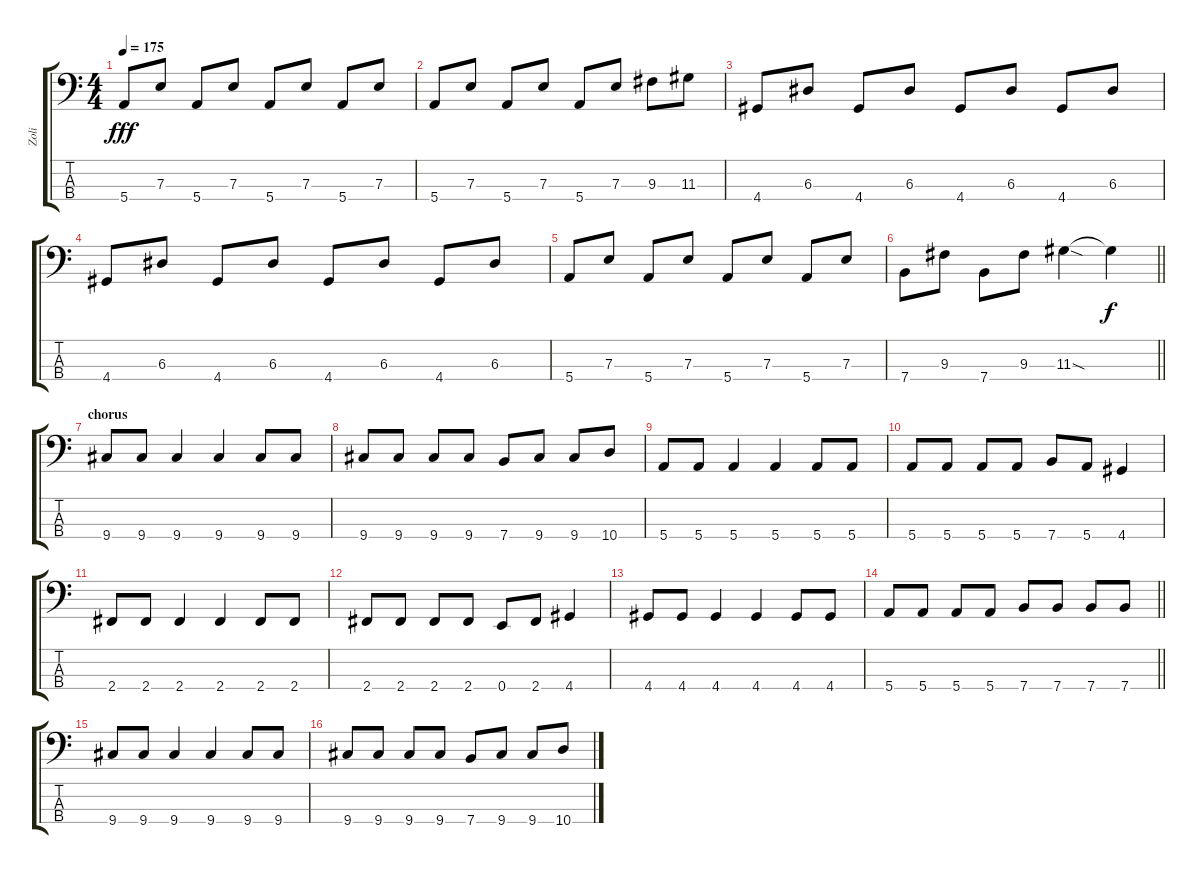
\track ("Zoli" "Zoli") {instrument slapbass1}
\staff {score tabs}
\tuning (G2 D2 A1 E1) {hide}
\ts (4 4)
\tempo 175
\clef f4
\ks c
5.4.8{dy fff} 7.3.8 5.4.8 7.3.8 5.4.8 7.3.8 5.4.8 7.3.8 |
5.4.8 7.3.8 5.4.8 7.3.8 5.4.8 7.3.8 9.3.8 11.3.8 |
4.4.8 6.3.8 4.4.8 6.3.8 4.4.8 6.3.8 4.4.8 6.3.8 |
4.4.8 6.3.8 4.4.8 6.3.8 4.4.8 6.3.8 4.4.8 6.3.8 |
5.4.8 7.3.8 5.4.8 7.3.8 5.4.8 7.3.8 5.4.8 7.3.8 |
\barLineRight lightlight
7.4.8 9.3.8 7.4.8 9.3.8 11.3{sod}.4 11.3{t}.4{dy f} |
\section ("" "chorus")
9.4.8 9.4.8 9.4.4 9.4.4 9.4.8 9.4.8 |
9.4.8 9.4.8 9.4.8 9.4.8 7.4.8 9.4.8 9.4.8 10.4.8 |
5.4.8 5.4.8 5.4.4 5.4.4 5.4.8 5.4.8 |
5.4.8 5.4.8 5.4.8 5.4.8 7.4.8 5.4.8 4.4.4 |
2.4.8 2.4.8 2.4.4 2.4.4 2.4.8 2.4.8 |
2.4.8 2.4.8 2.4.8 2.4.8 0.4.8 2.4.8 4.4.4 |
4.4.8 4.4.8 4.4.4 4.4.4 4.4.8 4.4.8 |
\barLineRight lightlight
5.4.8 5.4.8 5.4.8 5.4.8 7.4.8 7.4.8 7.4.8 7.4.8 |
9.4.8 9.4.8 9.4.4 9.4.4 9.4.8 9.4.8 |
9.4.8 9.4.8 9.4.8 9.4.8 7.4.8 9.4.8 9.4.8 10.4.8
